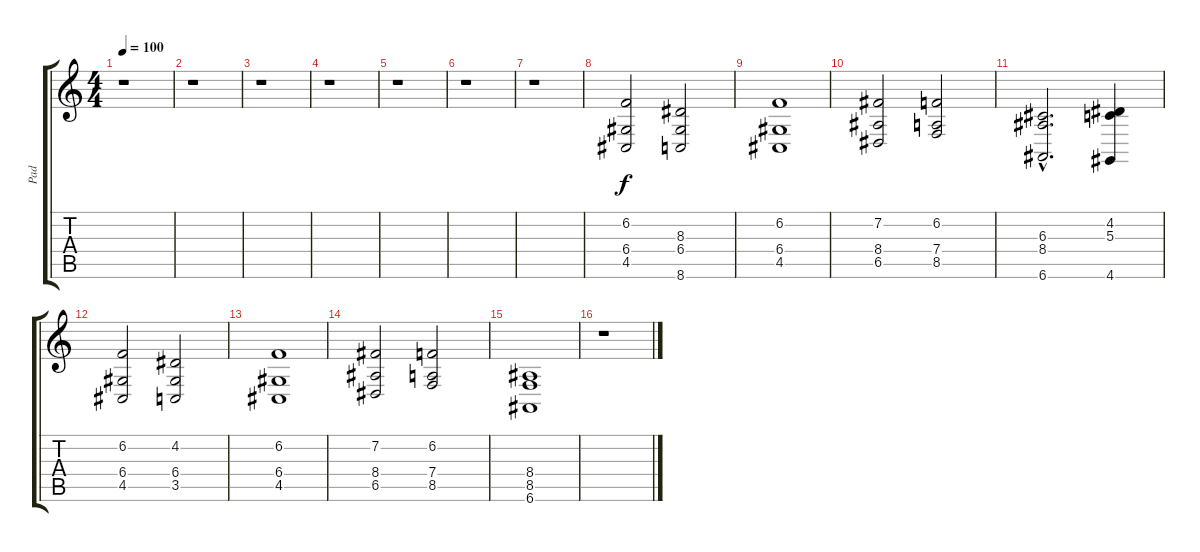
\track ("Pad" "Pad") {instrument pad2warm}
\staff {score tabs}
\tuning (E4 B3 G3 D3 A2 E2) {hide}
\ts (4 4)
\tempo 100
\clef g2
\ks c
r.1{dy f} |
r.1 |
r.1 |
r.1 |
r.1 |
r.1 |
r.1 |
(6.2 6.4 4.5).2 (8.3 6.4 8.6).2 |
(6.2 6.4 4.5).1 |
(7.2 8.4 6.5).2 (6.2 7.4 8.5).2 |
(6.3{hac} 8.4{hac} 6.6{hac}).2{d} (4.2 5.3 4.6).4 |
(6.2 6.4 4.5).2 (4.2 6.4 3.5).2 |
(6.2 6.4 4.5).1 |
(7.2 8.4 6.5).2 (6.2 7.4 8.5).2 |
(8.4 8.5 6.6).1 |
r.1
